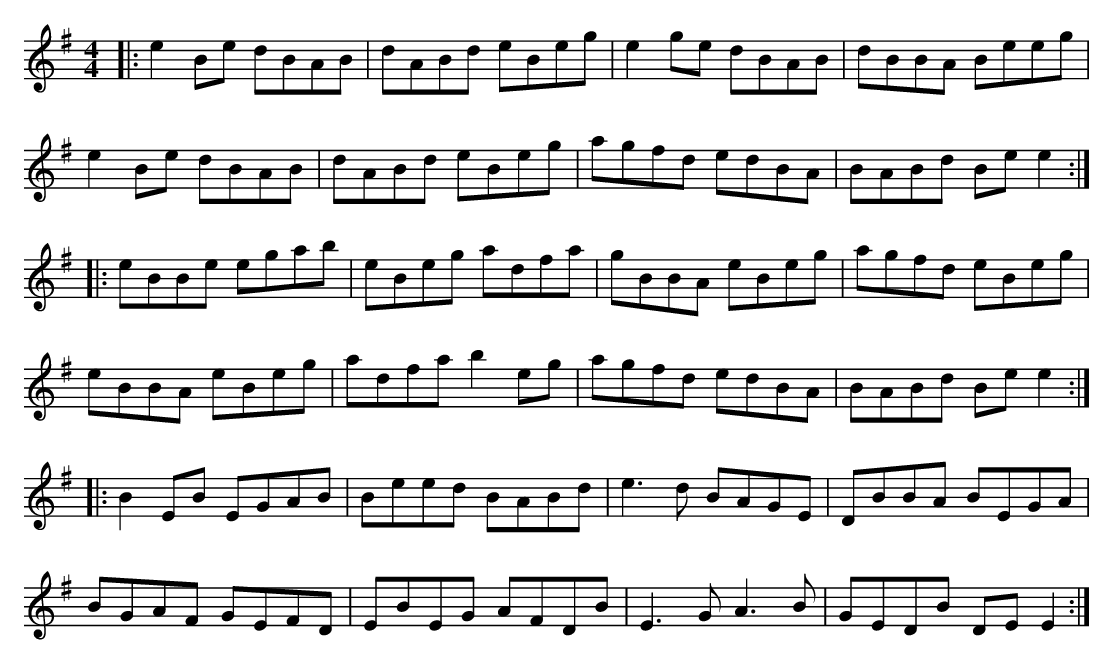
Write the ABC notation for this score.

X:1
M:4/4
K:Emin
|:e2Be dBAB|dABd eBeg|e2ge dBAB|dBBA Beeg|
e2Be dBAB|dABd eBeg|agfd edBA|BABd Bee2:|
|:eBBe egab|eBeg adfa|gBBA eBeg|agfd eBeg|
eBBA eBeg|adfa b2eg|agfd edBA|BABd Bee2:|
|:B2 EB EGAB|Beed BABd|e3d BAGE|DBBA BEGA|
BGAF GEFD|EBEG AFDB|E3G A3B|GEDB DE E2:|
